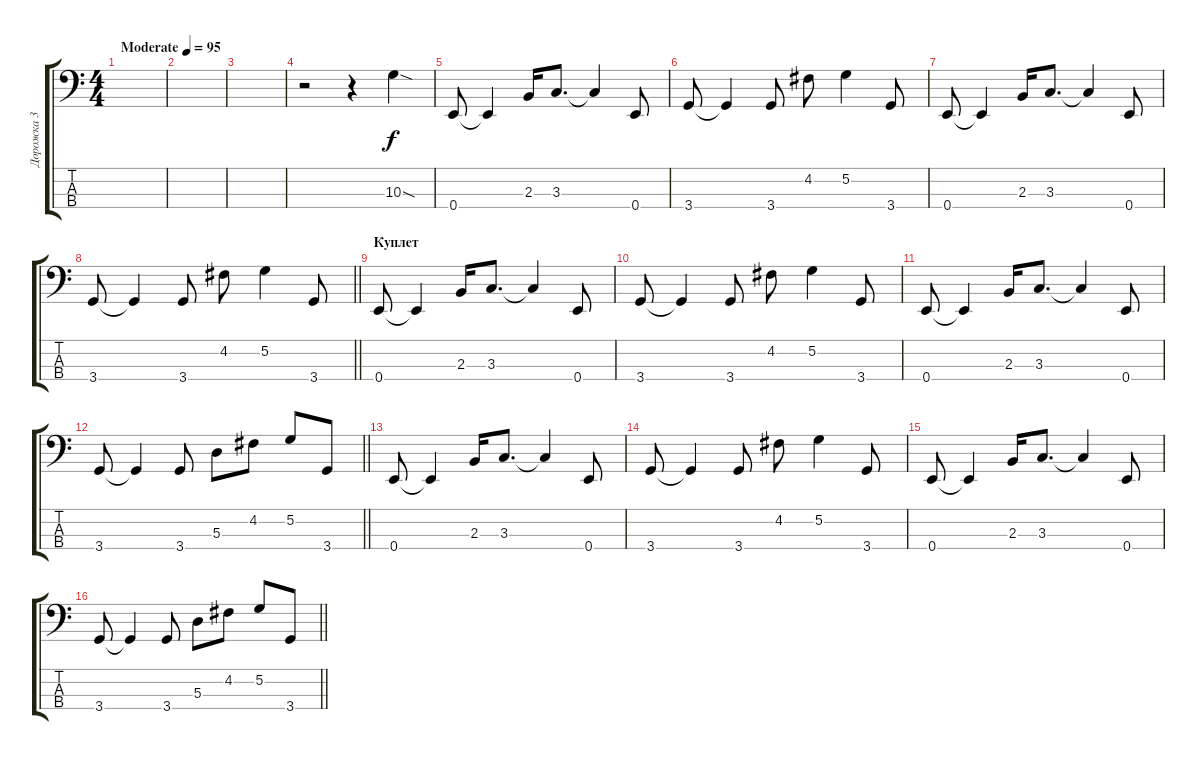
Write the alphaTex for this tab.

\track ("Дорожка 3" "Дорожка 3") {instrument electricbassfinger}
\staff {score tabs}
\tuning (G2 D2 A1 E1) {hide}
\ts (4 4)
\tempo (95 "Moderate")
\clef f4
\ks c
|
|
|
r.2 r.4 10.3{sod}.4 |
0.4.8 0.4{t}.4 2.3.16 3.3.8{d} 3.3{t}.4 0.4.8 |
3.4.8 3.4{t}.4 3.4.8 4.2.8 5.2.4 3.4.8 |
0.4.8 0.4{t}.4 2.3.16 3.3.8{d} 3.3{t}.4 0.4.8 |
\barLineRight lightlight
3.4.8 3.4{t}.4 3.4.8 4.2.8 5.2.4 3.4.8 |
\section ("" "Куплет")
0.4.8 0.4{t}.4 2.3.16 3.3.8{d} 3.3{t}.4 0.4.8 |
3.4.8 3.4{t}.4 3.4.8 4.2.8 5.2.4 3.4.8 |
0.4.8 0.4{t}.4 2.3.16 3.3.8{d} 3.3{t}.4 0.4.8 |
\barLineRight lightlight
3.4.8 3.4{t}.4 3.4.8 5.3.8 4.2.8 5.2.8 3.4.8 |
0.4.8 0.4{t}.4 2.3.16 3.3.8{d} 3.3{t}.4 0.4.8 |
3.4.8 3.4{t}.4 3.4.8 4.2.8 5.2.4 3.4.8 |
0.4.8 0.4{t}.4 2.3.16 3.3.8{d} 3.3{t}.4 0.4.8 |
\barLineRight lightlight
3.4.8 3.4{t}.4 3.4.8 5.3.8 4.2.8 5.2.8 3.4.8
